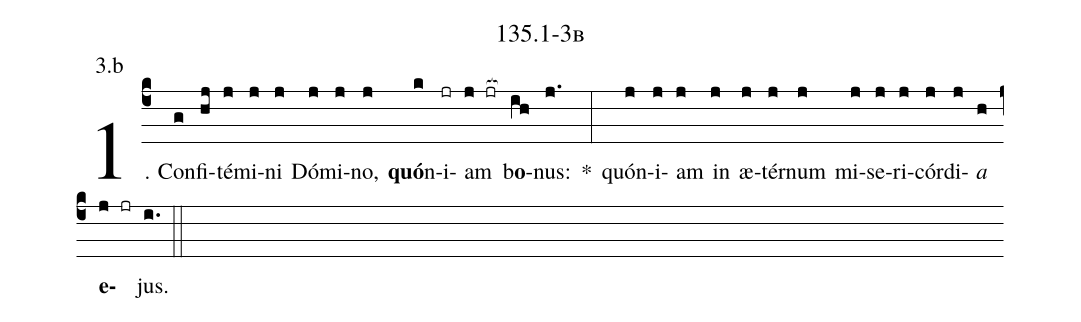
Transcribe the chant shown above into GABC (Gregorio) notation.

name: 135.1-3b;
annotation: 3.b;
%%
(c4)1. Con(g)fi(hj)té(j)mi(j)ni(j) Dó(j)mi(j)no,(j) <b>quó</b>n(k)i(jr)am(j jr[ocb:1{]) b<b>o</b>(ih[ocb:0}])nus:(j.) *(:) quón(j)i(j)am(j) in(j) æ(j)tér(j)num(j) mi(j)se(j)ri(j)cór(j)di(j)<i>a</i>(h) <b>e</b>(j jr)jus.(i.) (::)
